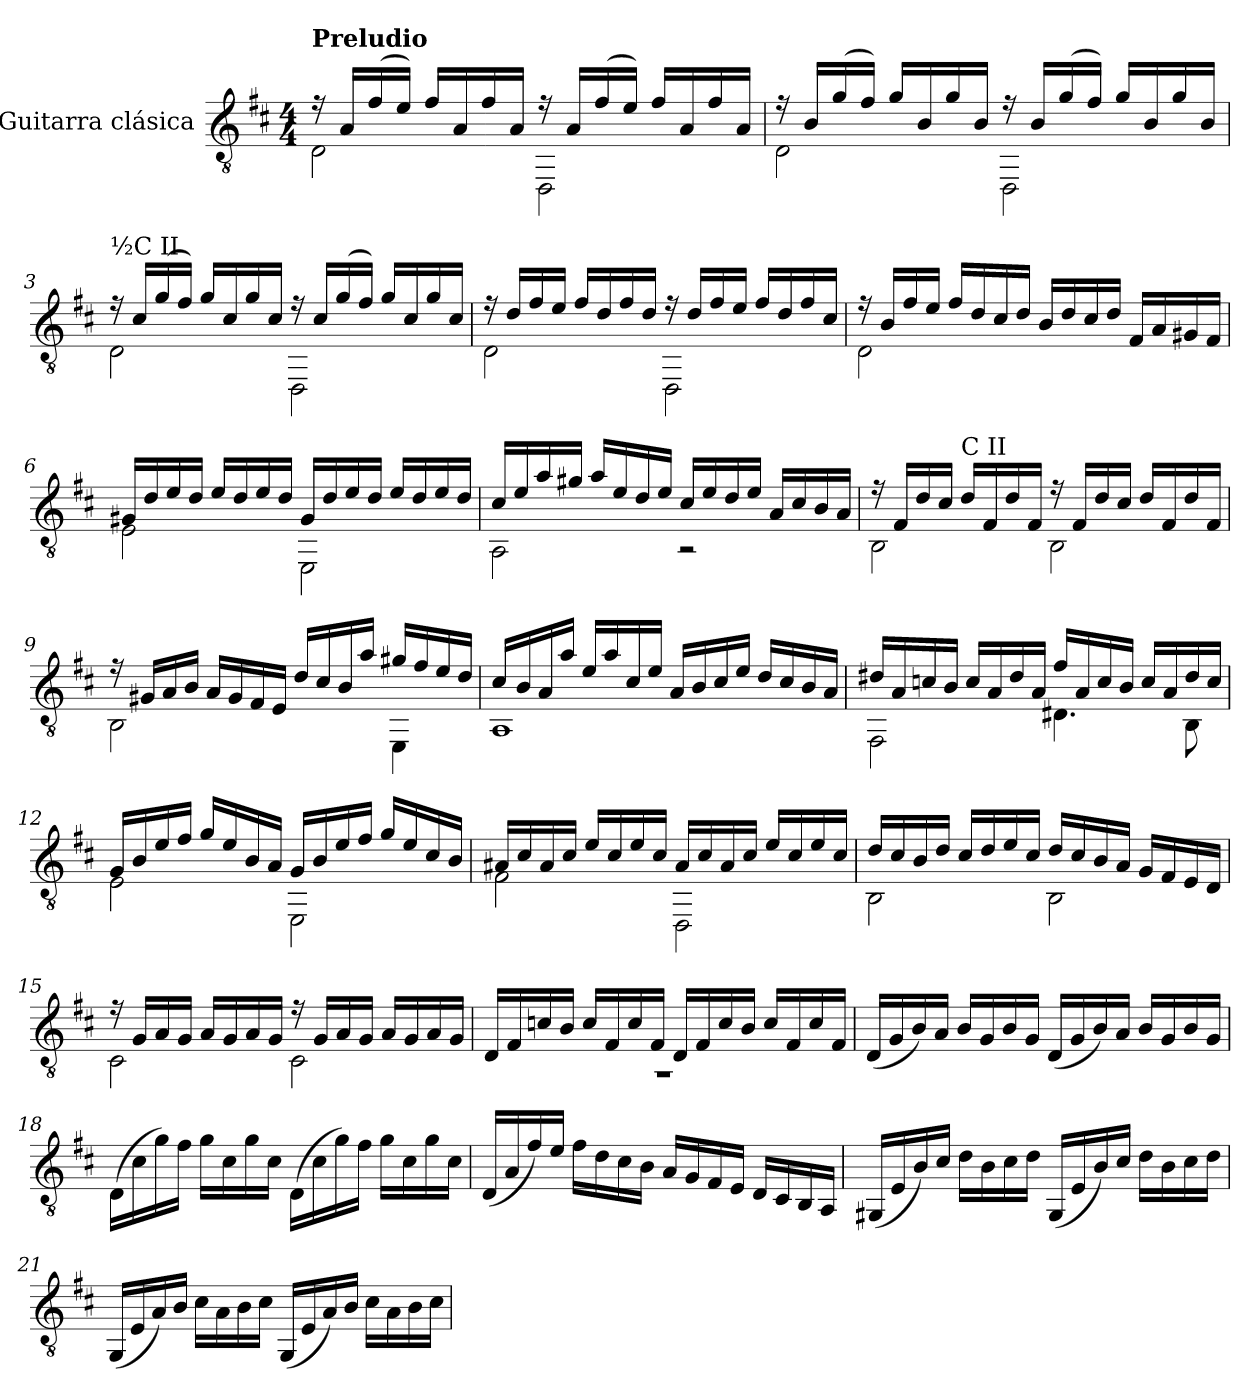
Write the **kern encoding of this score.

**kern
*part1
*staff1
*I"Guitarra clásica
*I'Guit.
*clefGv2
*k[f#c#]
*M4/4
*MM50
=1
*^
!LO:TX:a:B:t=Preludio	!
16r	2D\
16A/LL	.
(16f#/	.
16e/JJ)	.
16f#/LL	.
16A/	.
16f#/	.
16A/JJ	.
16r	2DD\
16A/LL	.
(16f#/	.
16e/JJ)	.
16f#/LL	.
16A/	.
16f#/	.
16A/JJ	.
=2	=2
16r	2D\
16B/LL	.
(16g/	.
16f#/JJ)	.
16g/LL	.
16B/	.
16g/	.
16B/JJ	.
16r	2DD\
16B/LL	.
(16g/	.
16f#/JJ)	.
16g/LL	.
16B/	.
16g/	.
16B/JJ	.
=3	=3
!LO:TX:a:t=½C II	!
16r	2D\
16c#/LL	.
(16g/	.
16f#/JJ)	.
16g/LL	.
16c#/	.
16g/	.
16c#/JJ	.
16r	2DD\
16c#/LL	.
(16g/	.
16f#/JJ)	.
16g/LL	.
16c#/	.
16g/	.
16c#/JJ	.
!!LO:LB:g=z	!!
=4	=4
16r	2D\
16d/LL	.
16f#/	.
16e/JJ	.
16f#/LL	.
16d/	.
16f#/	.
16d/JJ	.
16r	2DD\
16d/LL	.
16f#/	.
16e/JJ	.
16f#/LL	.
16d/	.
16f#/	.
16c#/JJ	.
=5	=5
16r	2D\
16B/LL	.
16f#/	.
16e/JJ	.
16f#/LL	.
16d/	.
16c#/	.
16d/JJ	.
16B/LL	2ryy
16d/	.
16c#/	.
16d/JJ	.
16F#/LL	.
16A/	.
16G#X/	.
16F#/JJ	.
=6	=6
16G#X/LL	2E\
16d/	.
16e/	.
16d/JJ	.
16e/LL	.
16d/	.
16e/	.
16d/JJ	.
16G#i/LL	2EE\
16d/	.
16e/	.
16d/JJ	.
16e/LL	.
16d/	.
16e/	.
16d/JJ	.
=7	=7
16c#/LL	2AA\
16e/	.
16a/	.
16g#X/JJ	.
16a/LL	.
16e/	.
16d/	.
16e/JJ	.
16c#/LL	2r
16e/	.
16d/	.
16e/JJ	.
16A/LL	.
16c#/	.
16B/	.
16A/JJ	.
!!LO:LB:g=z	!!
=8	=8
16r	2BB\
16F#/LL	.
16d/	.
16c#/JJ	.
!LO:TX:a:t=C II	!
16d/LL	.
16F#/	.
16d/	.
16F#/JJ	.
16r	2BB\
16F#/LL	.
16d/	.
16c#/JJ	.
16d/LL	.
16F#/	.
16d/	.
16F#/JJ	.
=9	=9
16r	2BB\
16G#X/LL	.
16A/	.
16B/JJ	.
16A/LL	.
16G#/	.
16F#/	.
16E/JJ	.
16d/LL	4ryy
16c#/	.
16B/	.
16a/JJ	.
16g#X/LL	4EE\
16f#/	.
16e/	.
16d/JJ	.
=10	=10
16c#/LL	1AA
16B/	.
16A/	.
16a/JJ	.
16e/LL	.
16a/	.
16c#/	.
16e/JJ	.
16A/LL	.
16B/	.
16c#/	.
16e/JJ	.
16d/LL	.
16c#/	.
16B/	.
16A/JJ	.
=11	=11
16d#X/LL	2FF#\
16A/	.
16cn/	.
16B/JJ	.
16c/LL	.
16A/	.
16d#/	.
16A/JJ	.
16f#/LL	4.D#X\
16A/	.
16c/	.
16B/JJ	.
16c/LL	.
16A/	.
16d#/	8BB\
16c/JJ	.
!!LO:LB:g=z	!!
=12	=12
16G/LL	2E\
16B/	.
16e/	.
16f#/JJ	.
16g/LL	.
16e/	.
16B/	.
16A/JJ	.
16G/LL	2EE\
16B/	.
16e/	.
16f#/JJ	.
16g/LL	.
16e/	.
16c#/	.
16B/JJ	.
=13	=13
16A#X/LL	2F#\
16c#/	.
16A#/	.
16c#/JJ	.
16e/LL	.
16c#/	.
16e/	.
16c#/JJ	.
16A#/LL	2DD\
16c#/	.
16A#/	.
16c#/JJ	.
16e/LL	.
16c#/	.
16e/	.
16c#/JJ	.
=14	=14
16d/LL	2BB\
16c#/	.
16B/	.
16d/JJ	.
16c#/LL	.
16d/	.
16e/	.
16c#/JJ	.
16d/LL	2BB\
16c#/	.
16B/	.
16A/JJ	.
16G/LL	.
16F#/	.
16E/	.
16D/JJ	.
=15	=15
16r	2C#\
16G/LL	.
16A/	.
16G/JJ	.
16A/LL	.
16G/	.
16A/	.
16G/JJ	.
16r	2C#\
16G/LL	.
16A/	.
16G/JJ	.
16A/LL	.
16G/	.
16A/	.
16G/JJ	.
!!LO:LB:g=z	!!
=16	=16
16D/LL	1r
16F#/	.
16cn/	.
16B/JJ	.
16c/LL	.
16F#/	.
16c/	.
16F#/JJ	.
16D/LL	.
16F#/	.
16c/	.
16B/JJ	.
16c/LL	.
16F#/	.
16c/	.
16F#/JJ	.
*v	*v
=17
(16D/LL
16G/
16B/)
16A/JJ
16B/LL
16G/
16B/
16G/JJ
(16D/LL
16G/
16B/)
16A/JJ
16B/LL
16G/
16B/
16G/JJ
=18
(16D\LL
16c#\
16g\)
16f#\JJ
16g\LL
16c#\
16g\
16c#\JJ
(16D\LL
16c#\
16g\)
16f#\JJ
16g\LL
16c#\
16g\
16c#\JJ
=19
(16D/LL
16A/
16f#/)
16e/JJ
16f#\LL
16d\
16c#\
16B\JJ
16A/LL
16G/
16F#/
16E/JJ
16D/LL
16C#/
16BB/
16AA/JJ
!!LO:LB:g=z
=20
(16GG#X/LL
16E/
16B/)
16c#/JJ
16d\LL
16B\
16c#\
16d\JJ
(16GG#/LL
16E/
16B/)
16c#/JJ
16d\LL
16B\
16c#\
16d\JJ
=21
(16GG/LL
16E/
16A/)
16B/JJ
16c#\LL
16A\
16B\
16c#\JJ
(16GG/LL
16E/
16A/)
16B/JJ
16c#\LL
16A\
16B\
16c#\JJ
=
*-
